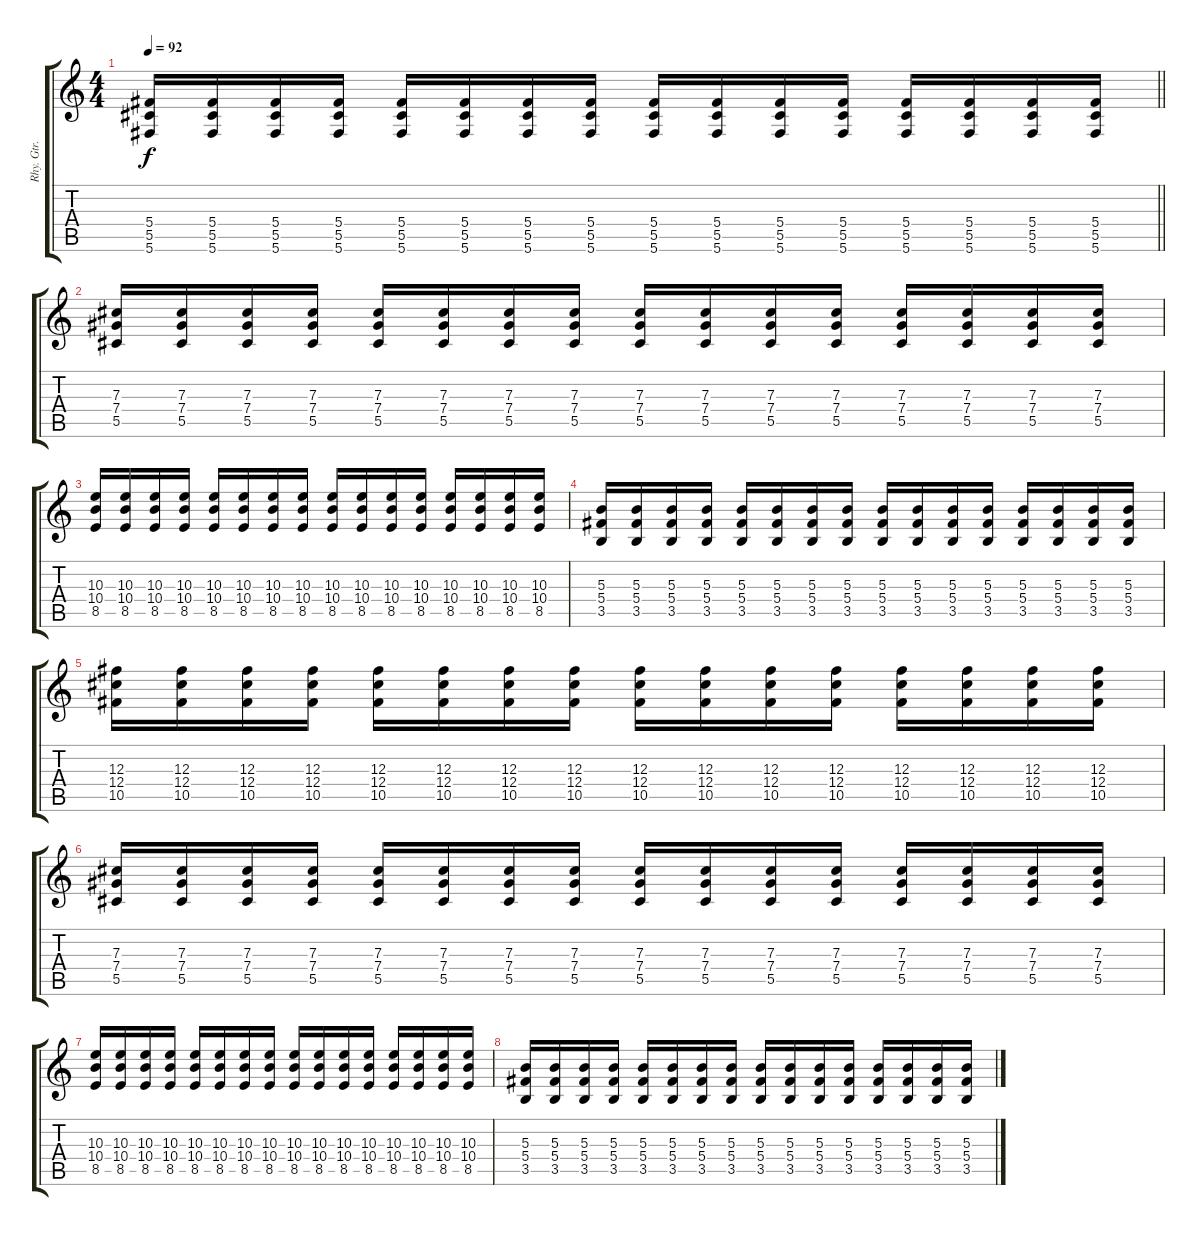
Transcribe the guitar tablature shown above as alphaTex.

\track ("Rhy. Gtr. 2" "Rhy. Gtr. ") {instrument distortionguitar}
\staff {score tabs}
\tuning (Eb4 Bb3 Gb3 Db3 Ab2 Db2) {hide}
\ts (4 4)
\tempo 92
\clef g2
\barLineRight lightlight
\ks c
(5.4 5.5 5.6).16{dy f} (5.4 5.5 5.6).16 (5.4 5.5 5.6).16 (5.4 5.5 5.6).16 (5.4 5.5 5.6).16 (5.4 5.5 5.6).16 (5.4 5.5 5.6).16 (5.4 5.5 5.6).16 (5.4 5.5 5.6).16 (5.4 5.5 5.6).16 (5.4 5.5 5.6).16 (5.4 5.5 5.6).16 (5.4 5.5 5.6).16 (5.4 5.5 5.6).16 (5.4 5.5 5.6).16 (5.4 5.5 5.6).16 |
\section ("" "")
(7.3 7.4 5.5).16 (7.3 7.4 5.5).16 (7.3 7.4 5.5).16 (7.3 7.4 5.5).16 (7.3 7.4 5.5).16 (7.3 7.4 5.5).16 (7.3 7.4 5.5).16 (7.3 7.4 5.5).16 (7.3 7.4 5.5).16 (7.3 7.4 5.5).16 (7.3 7.4 5.5).16 (7.3 7.4 5.5).16 (7.3 7.4 5.5).16 (7.3 7.4 5.5).16 (7.3 7.4 5.5).16 (7.3 7.4 5.5).16 |
(10.3 10.4 8.5).16 (10.3 10.4 8.5).16 (10.3 10.4 8.5).16 (10.3 10.4 8.5).16 (10.3 10.4 8.5).16 (10.3 10.4 8.5).16 (10.3 10.4 8.5).16 (10.3 10.4 8.5).16 (10.3 10.4 8.5).16 (10.3 10.4 8.5).16 (10.3 10.4 8.5).16 (10.3 10.4 8.5).16 (10.3 10.4 8.5).16 (10.3 10.4 8.5).16 (10.3 10.4 8.5).16 (10.3 10.4 8.5).16 |
(5.3 5.4 3.5).16 (5.3 5.4 3.5).16 (5.3 5.4 3.5).16 (5.3 5.4 3.5).16 (5.3 5.4 3.5).16 (5.3 5.4 3.5).16 (5.3 5.4 3.5).16 (5.3 5.4 3.5).16 (5.3 5.4 3.5).16 (5.3 5.4 3.5).16 (5.3 5.4 3.5).16 (5.3 5.4 3.5).16 (5.3 5.4 3.5).16 (5.3 5.4 3.5).16 (5.3 5.4 3.5).16 (5.3 5.4 3.5).16 |
(12.3 12.4 10.5).16 (12.3 12.4 10.5).16 (12.3 12.4 10.5).16 (12.3 12.4 10.5).16 (12.3 12.4 10.5).16 (12.3 12.4 10.5).16 (12.3 12.4 10.5).16 (12.3 12.4 10.5).16 (12.3 12.4 10.5).16 (12.3 12.4 10.5).16 (12.3 12.4 10.5).16 (12.3 12.4 10.5).16 (12.3 12.4 10.5).16 (12.3 12.4 10.5).16 (12.3 12.4 10.5).16 (12.3 12.4 10.5).16 |
(7.3 7.4 5.5).16 (7.3 7.4 5.5).16 (7.3 7.4 5.5).16 (7.3 7.4 5.5).16 (7.3 7.4 5.5).16 (7.3 7.4 5.5).16 (7.3 7.4 5.5).16 (7.3 7.4 5.5).16 (7.3 7.4 5.5).16 (7.3 7.4 5.5).16 (7.3 7.4 5.5).16 (7.3 7.4 5.5).16 (7.3 7.4 5.5).16 (7.3 7.4 5.5).16 (7.3 7.4 5.5).16 (7.3 7.4 5.5).16 |
(10.3 10.4 8.5).16 (10.3 10.4 8.5).16 (10.3 10.4 8.5).16 (10.3 10.4 8.5).16 (10.3 10.4 8.5).16 (10.3 10.4 8.5).16 (10.3 10.4 8.5).16 (10.3 10.4 8.5).16 (10.3 10.4 8.5).16 (10.3 10.4 8.5).16 (10.3 10.4 8.5).16 (10.3 10.4 8.5).16 (10.3 10.4 8.5).16 (10.3 10.4 8.5).16 (10.3 10.4 8.5).16 (10.3 10.4 8.5).16 |
(5.3 5.4 3.5).16 (5.3 5.4 3.5).16 (5.3 5.4 3.5).16 (5.3 5.4 3.5).16 (5.3 5.4 3.5).16 (5.3 5.4 3.5).16 (5.3 5.4 3.5).16 (5.3 5.4 3.5).16 (5.3 5.4 3.5).16 (5.3 5.4 3.5).16 (5.3 5.4 3.5).16 (5.3 5.4 3.5).16 (5.3 5.4 3.5).16 (5.3 5.4 3.5).16 (5.3 5.4 3.5).16 (5.3 5.4 3.5).16
